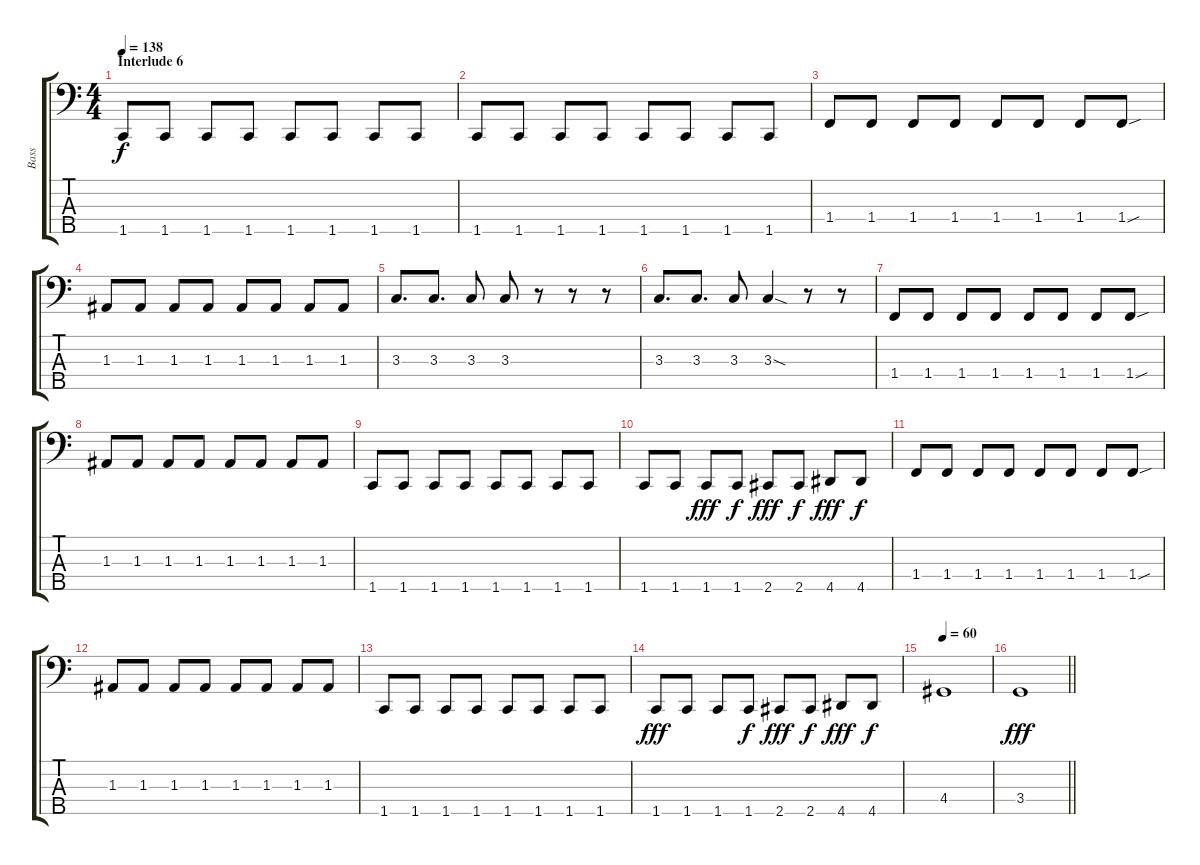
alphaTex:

\track ("Bass" "Bass") {instrument electricbassfinger}
\staff {score tabs}
\tuning (G2 D2 A1 E1 B0) {hide}
\ts (4 4)
\section ("" "Interlude 6")
\tempo 138
\clef f4
\ks c
1.5.8{dy f} 1.5.8 1.5.8 1.5.8 1.5.8 1.5.8 1.5.8 1.5.8 |
1.5.8 1.5.8 1.5.8 1.5.8 1.5.8 1.5.8 1.5.8 1.5.8 |
1.4.8 1.4.8 1.4.8 1.4.8 1.4.8 1.4.8 1.4.8 1.4{sou}.8 |
1.3.8 1.3.8 1.3.8 1.3.8 1.3.8 1.3.8 1.3.8 1.3.8 |
3.3.8{d} 3.3.8{d} 3.3.8 3.3.8 r.8 r.8 r.8 |
3.3.8{d} 3.3.8{d} 3.3.8 3.3{sod}.4 r.8 r.8 |
1.4.8 1.4.8 1.4.8 1.4.8 1.4.8 1.4.8 1.4.8 1.4{sou}.8 |
1.3.8 1.3.8 1.3.8 1.3.8 1.3.8 1.3.8 1.3.8 1.3.8 |
1.5.8 1.5.8 1.5.8 1.5.8 1.5.8 1.5.8 1.5.8 1.5.8 |
1.5.8 1.5.8 1.5.8{dy fff} 1.5.8{dy f} 2.5.8{dy fff} 2.5.8{dy f} 4.5.8{dy fff} 4.5.8{dy f} |
1.4.8 1.4.8 1.4.8 1.4.8 1.4.8 1.4.8 1.4.8 1.4{sou}.8 |
1.3.8 1.3.8 1.3.8 1.3.8 1.3.8 1.3.8 1.3.8 1.3.8 |
1.5.8 1.5.8 1.5.8 1.5.8 1.5.8 1.5.8 1.5.8 1.5.8 |
1.5.8{dy fff} 1.5.8 1.5.8 1.5.8{dy f} 2.5.8{dy fff} 2.5.8{dy f} 4.5.8{dy fff} 4.5.8{dy f} |
\tempo 60
4.4.1 |
\barLineRight lightlight
3.4.1{dy fff}
